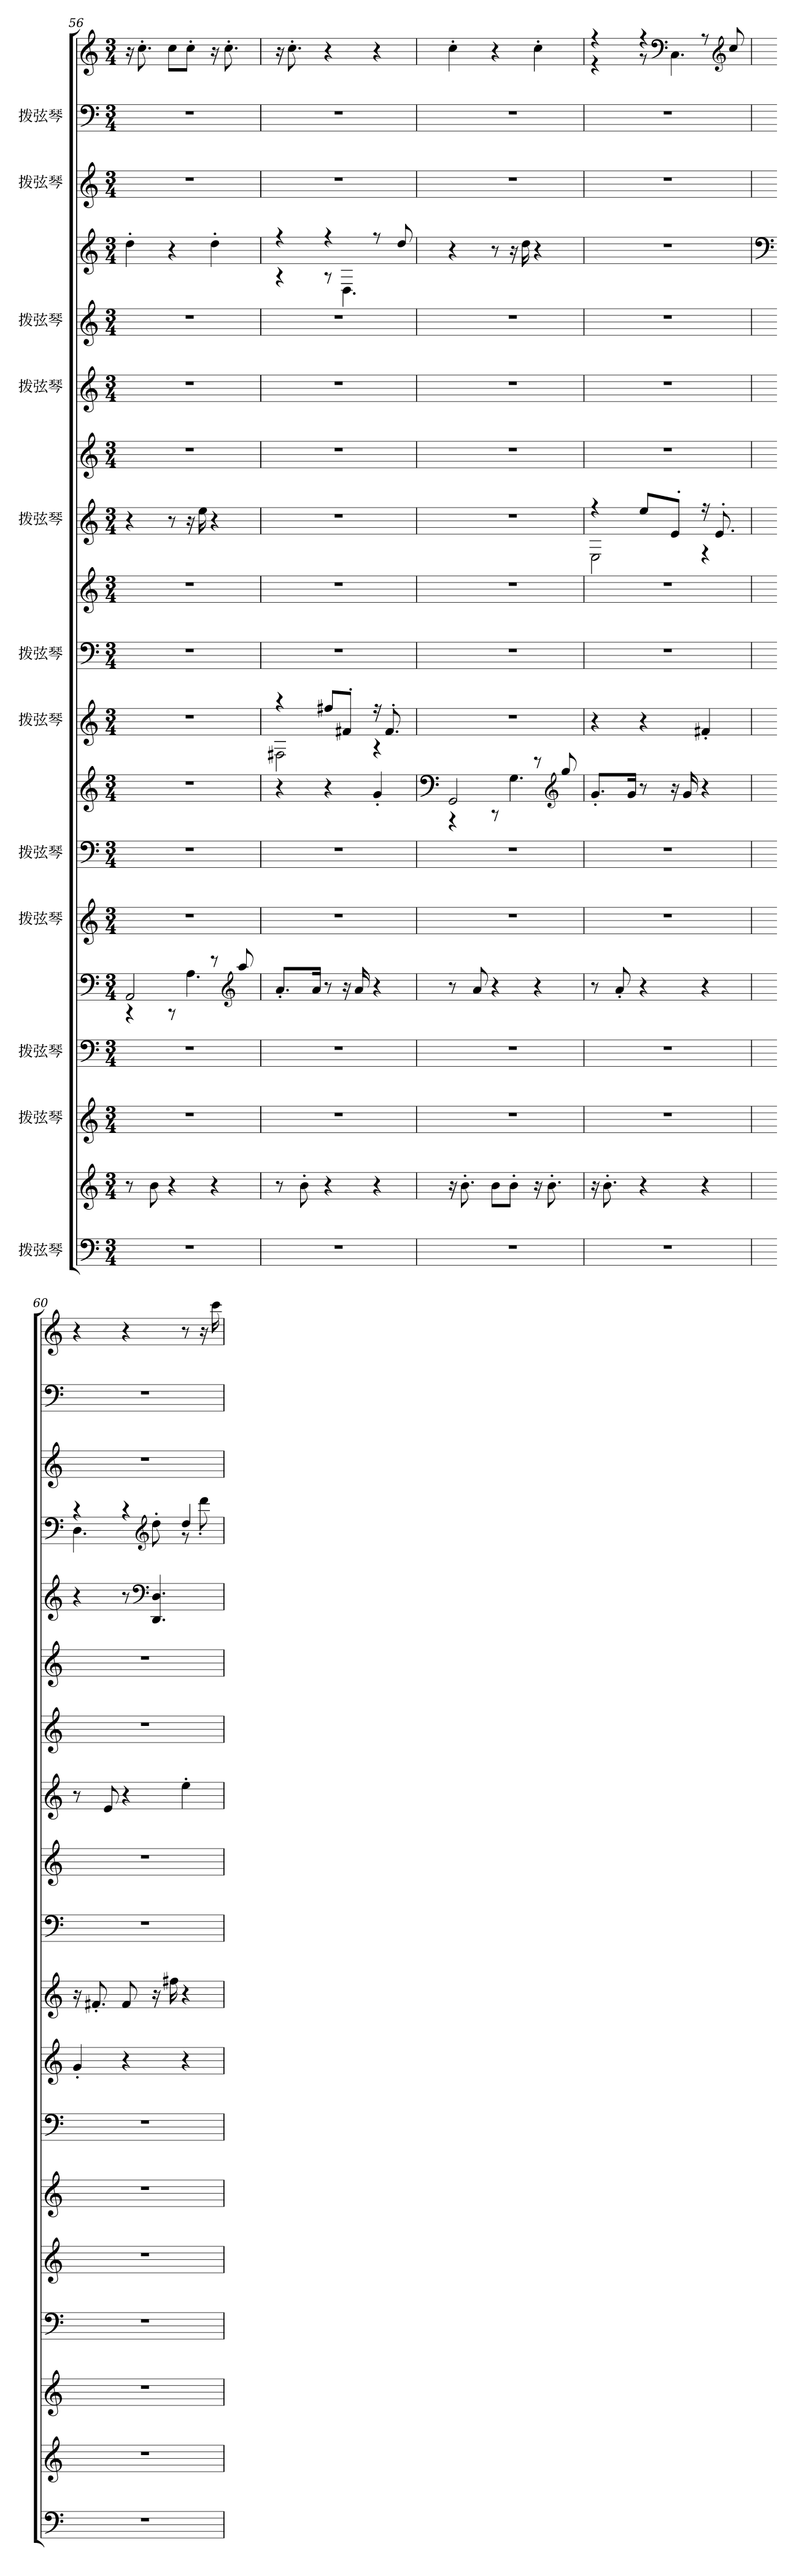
**kern	**kern	**kern	**kern	**kern	**kern	**kern	**kern	**kern	**kern	**kern	**kern	**kern	**kern	**kern	**kern	**kern	**kern	**kern
*part12	*part12	*part11	*part10	*part10	*part9	*part8	*part8	*part7	*part6	*part6	*part5	*part5	*part4	*part3	*part3	*part2	*part1	*part1
*staff19	*staff18	*staff17	*staff16	*staff15	*staff14	*staff13	*staff12	*staff11	*staff10	*staff9	*staff8	*staff7	*staff6	*staff5	*staff4	*staff3	*staff2	*staff1
*I"拨弦琴	*	*I"拨弦琴	*I"拨弦琴	*	*I"拨弦琴	*I"拨弦琴	*	*I"拨弦琴	*I"拨弦琴	*	*I"拨弦琴	*	*I"拨弦琴	*I"拨弦琴	*	*I"拨弦琴	*I"拨弦琴	*
*clefF4	*clefG2	*clefG2	*clefF4	*clefF4	*clefG2	*clefF4	*clefG2	*clefG2	*clefF4	*clefG2	*clefG2	*clefG2	*clefG2	*clefG2	*clefG2	*clefG2	*clefF4	*clefG2
*k[]	*k[]	*k[]	*k[]	*k[]	*k[]	*k[]	*k[]	*k[]	*k[]	*k[]	*k[]	*k[]	*k[]	*k[]	*k[]	*k[]	*k[]	*k[]
*M3/4	*M3/4	*M3/4	*M3/4	*M3/4	*M3/4	*M3/4	*M3/4	*M3/4	*M3/4	*M3/4	*M3/4	*M3/4	*M3/4	*M3/4	*M3/4	*M3/4	*M3/4	*M3/4
=56	=56	=56	=56	=56	=56	=56	=56	=56	=56	=56	=56	=56	=56	=56	=56	=56	=56	=56
*	*	*	*	*^	*	*	*	*	*	*	*	*	*	*	*	*	*	*
2.r	8r	2.r	2.r	2AA/	4r	2.r	2.r	2.r	2.r	2.r	2.r	4r	2.r	2.r	2.r	4dd'\	2.r	2.r	16r
.	.	.	.	.	.	.	.	.	.	.	.	.	.	.	.	.	.	.	8.cc'\
.	8b\	.	.	.	.	.	.	.	.	.	.	.	.	.	.	.	.	.	.
.	4r	.	.	.	8r	.	.	.	.	.	.	8r	.	.	.	4r	.	.	8cc\L
.	.	.	.	.	4.A\	.	.	.	.	.	.	16r	.	.	.	.	.	.	8cc'\J
.	.	.	.	.	.	.	.	.	.	.	.	16ee\	.	.	.	.	.	.	.
.	4r	.	.	8r	.	.	.	.	.	.	.	4r	.	.	.	4dd'\	.	.	16r
.	.	.	.	.	.	.	.	.	.	.	.	.	.	.	.	.	.	.	8.cc'\
*	*	*	*	*clefG2	*	*	*	*	*	*	*	*	*	*	*	*	*	*	*
.	.	.	.	8aa/	.	.	.	.	.	.	.	.	.	.	.	.	.	.	.
*	*	*	*	*v	*v	*	*	*	*	*	*	*	*	*	*	*	*	*	*
=57	=57	=57	=57	=57	=57	=57	=57	=57	=57	=57	=57	=57	=57	=57	=57	=57	=57	=57
*	*	*	*	*	*	*	*	*^	*	*	*	*	*	*	*^	*	*	*
2.r	8r	2.r	2.r	8.a'/L	2.r	2.r	4r	4r	2F#X\	2.r	2.r	2.r	2.r	2.r	2.r	4r	4r	2.r	2.r	16r
.	.	.	.	.	.	.	.	.	.	.	.	.	.	.	.	.	.	.	.	8.cc'\
.	8b'\	.	.	.	.	.	.	.	.	.	.	.	.	.	.	.	.	.	.	.
.	.	.	.	16a/Jk	.	.	.	.	.	.	.	.	.	.	.	.	.	.	.	.
.	4r	.	.	8r	.	.	4r	8ff#X/L	.	.	.	.	.	.	.	4r	8r	.	.	4r
.	.	.	.	16r	.	.	.	8f#X'/J	.	.	.	.	.	.	.	.	4.D\	.	.	.
.	.	.	.	16a/	.	.	.	.	.	.	.	.	.	.	.	.	.	.	.	.
.	4r	.	.	4r	.	.	4g'/	16r	4r	.	.	.	.	.	.	8r	.	.	.	4r
.	.	.	.	.	.	.	.	8.f#'/	.	.	.	.	.	.	.	.	.	.	.	.
.	.	.	.	.	.	.	.	.	.	.	.	.	.	.	.	8dd/	.	.	.	.
*	*	*	*	*	*	*	*	*v	*v	*	*	*	*	*	*	*v	*v	*	*	*
!!LO:PB:g=z
=58	=58	=58	=58	=58	=58	=58	=58	=58	=58	=58	=58	=58	=58	=58	=58	=58	=58	=58
*	*	*	*	*	*	*	*clefF4	*	*	*	*	*	*	*	*	*	*	*
*	*	*	*	*	*	*	*^	*	*	*	*	*	*	*	*	*	*	*
2.r	16r	2.r	2.r	8r	2.r	2.r	2GG/	4r	2.r	2.r	2.r	2.r	2.r	2.r	2.r	4r	2.r	2.r	4cc'\
.	8.b'\	.	.	.	.	.	.	.	.	.	.	.	.	.	.	.	.	.	.
.	.	.	.	8a/	.	.	.	.	.	.	.	.	.	.	.	.	.	.	.
.	8b\L	.	.	4r	.	.	.	8r	.	.	.	.	.	.	.	8r	.	.	4r
.	8b'\J	.	.	.	.	.	.	4.G\	.	.	.	.	.	.	.	16r	.	.	.
.	.	.	.	.	.	.	.	.	.	.	.	.	.	.	.	16dd\	.	.	.
.	16r	.	.	4r	.	.	8r	.	.	.	.	.	.	.	.	4r	.	.	4cc'\
.	8.b'\	.	.	.	.	.	.	.	.	.	.	.	.	.	.	.	.	.	.
*	*	*	*	*	*	*	*clefG2	*	*	*	*	*	*	*	*	*	*	*	*
.	.	.	.	.	.	.	8gg/	.	.	.	.	.	.	.	.	.	.	.	.
*	*	*	*	*	*	*	*v	*v	*	*	*	*	*	*	*	*	*	*	*
=59	=59	=59	=59	=59	=59	=59	=59	=59	=59	=59	=59	=59	=59	=59	=59	=59	=59	=59
*	*	*	*	*	*	*	*	*	*	*	*^	*	*	*	*	*	*	*^
2.r	16r	2.r	2.r	8r	2.r	2.r	8.g'/L	4r	2.r	2.r	4r	2E\	2.r	2.r	2.r	2.r	2.r	2.r	4r	4r
.	8.b'\	.	.	.	.	.	.	.	.	.	.	.	.	.	.	.	.	.	.	.
.	.	.	.	8a'/	.	.	.	.	.	.	.	.	.	.	.	.	.	.	.	.
.	.	.	.	.	.	.	16g/Jk	.	.	.	.	.	.	.	.	.	.	.	.	.
.	4r	.	.	4r	.	.	8r	4r	.	.	8ee/L	.	.	.	.	.	.	.	4r	8r
*	*	*	*	*	*	*	*	*	*	*	*	*	*	*	*	*	*	*	*clefF4	*
.	.	.	.	.	.	.	16r	.	.	.	8e'/J	.	.	.	.	.	.	.	.	4.C\
.	.	.	.	.	.	.	16g/	.	.	.	.	.	.	.	.	.	.	.	.	.
.	4r	.	.	4r	.	.	4r	4f#X'/	.	.	16r	4r	.	.	.	.	.	.	8r	.
.	.	.	.	.	.	.	.	.	.	.	8.e'/	.	.	.	.	.	.	.	.	.
*	*	*	*	*	*	*	*	*	*	*	*	*	*	*	*	*	*	*	*clefG2	*
.	.	.	.	.	.	.	.	.	.	.	.	.	.	.	.	.	.	.	8cc/	.
*	*	*	*	*	*	*	*	*	*	*	*v	*v	*	*	*	*	*	*	*v	*v
=60	=60	=60	=60	=60	=60	=60	=60	=60	=60	=60	=60	=60	=60	=60	=60	=60	=60	=60
*	*	*	*	*	*	*	*	*	*	*	*	*	*	*	*clefF4	*	*	*
*	*	*	*	*	*	*	*	*	*	*	*	*	*	*	*^	*	*	*
2.r	2.r	2.r	2.r	2.r	2.r	2.r	4g'/	16r	2.r	2.r	8r	2.r	2.r	4r	4r	4.D\	2.r	2.r	4r
.	.	.	.	.	.	.	.	8.f#X'/	.	.	.	.	.	.	.	.	.	.	.
.	.	.	.	.	.	.	.	.	.	.	8e/	.	.	.	.	.	.	.	.
.	.	.	.	.	.	.	4r	8f#/	.	.	4r	.	.	8r	4r	.	.	.	4r
*	*	*	*	*	*	*	*	*	*	*	*	*	*	*clefF4	*clefG2	*	*	*	*
.	.	.	.	.	.	.	.	16r	.	.	.	.	.	4.DD/ 4.D/	.	8dd'\	.	.	.
.	.	.	.	.	.	.	.	16ff#X\	.	.	.	.	.	.	.	.	.	.	.
.	.	.	.	.	.	.	4r	4r	.	.	4ee'\	.	.	.	4dd/	8r	.	.	8r
.	.	.	.	.	.	.	.	.	.	.	.	.	.	.	.	8ddd'\	.	.	16r
.	.	.	.	.	.	.	.	.	.	.	.	.	.	.	.	.	.	.	16ccc\
*	*	*	*	*	*	*	*	*	*	*	*	*	*	*	*v	*v	*	*	*
=	=	=	=	=	=	=	=	=	=	=	=	=	=	=	=	=	=	=
*-	*-	*-	*-	*-	*-	*-	*-	*-	*-	*-	*-	*-	*-	*-	*-	*-	*-	*-
